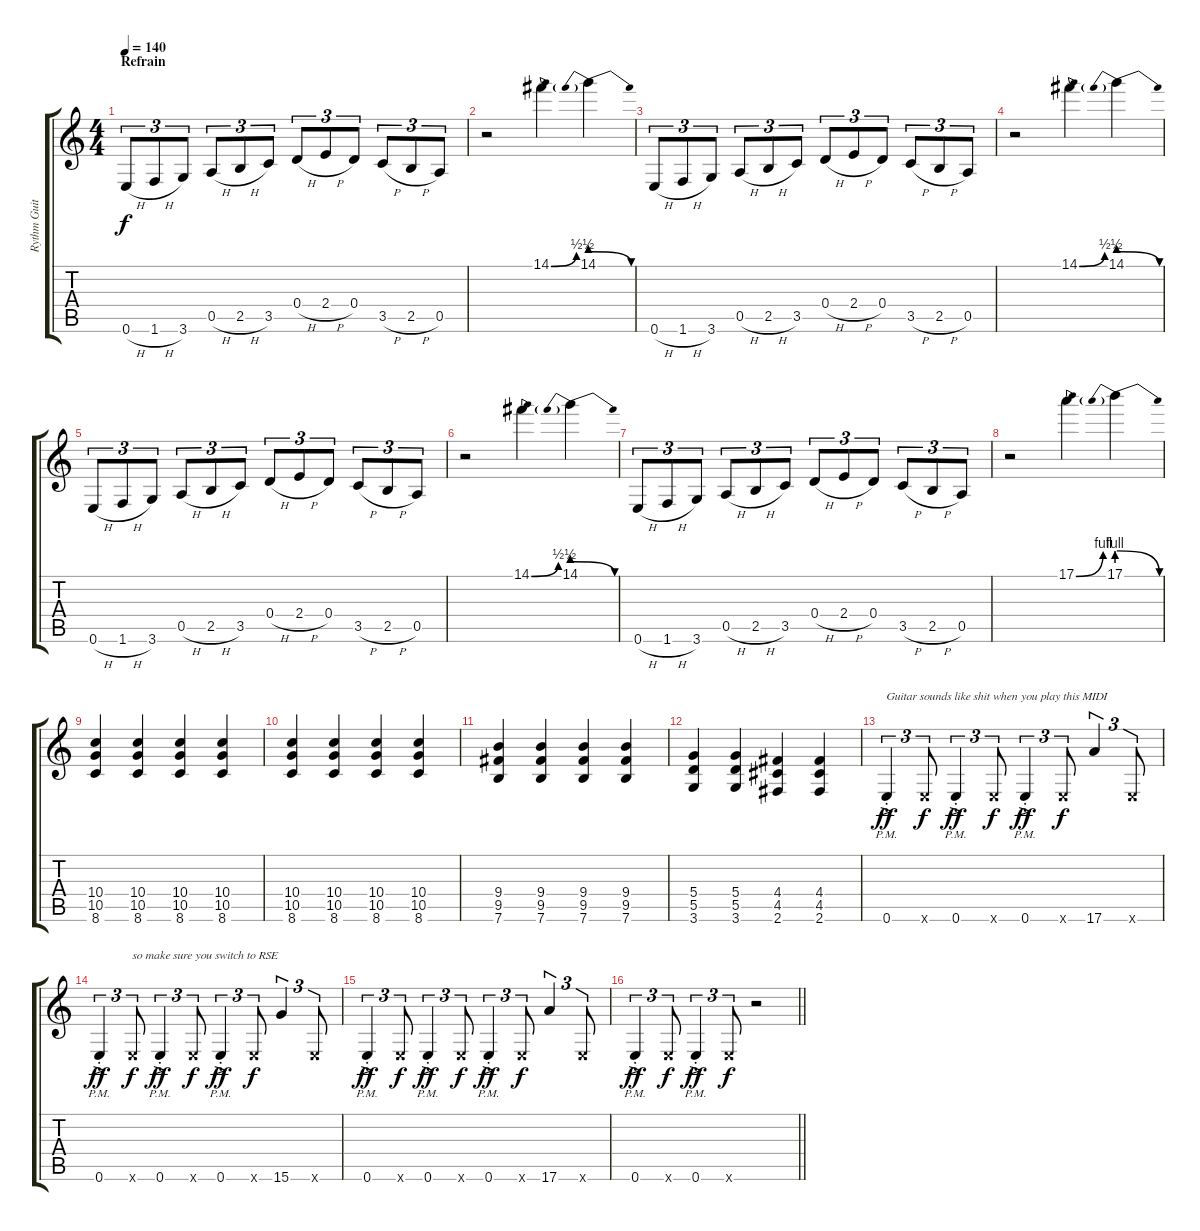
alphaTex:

\track ("Rythm Guitar (Aidan Nemeth)" "Rythm Guit") {instrument overdrivenguitar}
\staff {score tabs}
\tuning (E4 B3 G3 D3 A2 E2) {hide}
\ts (4 4)
\section ("" "Refrain")
\tempo 140
\clef g2
\ks c
0.6{h}.8{tu (3 2) dy f} 1.6{h}.8{tu (3 2)} 3.6.8{tu (3 2)} 0.5{h}.8{tu (3 2)} 2.5{h}.8{tu (3 2)} 3.5.8{tu (3 2)} 0.4{h}.8{tu (3 2)} 2.4{h}.8{tu (3 2)} 0.4.8{tu (3 2)} 3.5{h}.8{tu (3 2)} 2.5{h}.8{tu (3 2)} 0.5.8{tu (3 2)} |
r.2 14.1{be (bend 0 0 60 2)}.4 14.1{be (prebendrelease 0 2 60 0)}.4 |
0.6{h}.8{tu (3 2)} 1.6{h}.8{tu (3 2)} 3.6.8{tu (3 2)} 0.5{h}.8{tu (3 2)} 2.5{h}.8{tu (3 2)} 3.5.8{tu (3 2)} 0.4{h}.8{tu (3 2)} 2.4{h}.8{tu (3 2)} 0.4.8{tu (3 2)} 3.5{h}.8{tu (3 2)} 2.5{h}.8{tu (3 2)} 0.5.8{tu (3 2)} |
r.2 14.1{be (bend 0 0 60 2)}.4 14.1{be (prebendrelease 0 2 60 0)}.4 |
0.6{h}.8{tu (3 2)} 1.6{h}.8{tu (3 2)} 3.6.8{tu (3 2)} 0.5{h}.8{tu (3 2)} 2.5{h}.8{tu (3 2)} 3.5.8{tu (3 2)} 0.4{h}.8{tu (3 2)} 2.4{h}.8{tu (3 2)} 0.4.8{tu (3 2)} 3.5{h}.8{tu (3 2)} 2.5{h}.8{tu (3 2)} 0.5.8{tu (3 2)} |
r.2 14.1{be (bend 0 0 60 2)}.4 14.1{be (prebendrelease 0 2 60 0)}.4 |
0.6{h}.8{tu (3 2)} 1.6{h}.8{tu (3 2)} 3.6.8{tu (3 2)} 0.5{h}.8{tu (3 2)} 2.5{h}.8{tu (3 2)} 3.5.8{tu (3 2)} 0.4{h}.8{tu (3 2)} 2.4{h}.8{tu (3 2)} 0.4.8{tu (3 2)} 3.5{h}.8{tu (3 2)} 2.5{h}.8{tu (3 2)} 0.5.8{tu (3 2)} |
r.2 17.1{be (bend 0 0 60 4)}.4 17.1{be (prebendrelease 0 4 60 0)}.4 |
(10.4 10.5 8.6).4 (10.4 10.5 8.6).4 (10.4 10.5 8.6).4 (10.4 10.5 8.6).4 |
(10.4 10.5 8.6).4 (10.4 10.5 8.6).4 (10.4 10.5 8.6).4 (10.4 10.5 8.6).4 |
(9.4 9.5 7.6).4 (9.4 9.5 7.6).4 (9.4 9.5 7.6).4 (9.4 9.5 7.6).4 |
(5.4 5.5 3.6).4 (5.4 5.5 3.6).4 (4.4 4.5 2.6).4 (4.4 4.5 2.6).4 |
0.6{ac pm st}.4{tu (3 2) txt "Guitar sounds like shit when you play this MIDI" dy ff} 0.6{x}.8{tu (3 2) dy f} 0.6{ac pm st}.4{tu (3 2) dy ff} 0.6{x}.8{tu (3 2) dy f} 0.6{ac pm st}.4{tu (3 2) dy ff} 0.6{x}.8{tu (3 2) dy f} 17.6.4{tu (3 2)} 0.6{x}.8{tu (3 2)} |
0.6{ac pm st}.4{tu (3 2) dy ff} 0.6{x}.8{tu (3 2) txt "so make sure you switch to RSE" dy f} 0.6{ac pm st}.4{tu (3 2) dy ff} 0.6{x}.8{tu (3 2) dy f} 0.6{ac pm st}.4{tu (3 2) dy ff} 0.6{x}.8{tu (3 2) dy f} 15.6.4{tu (3 2)} 0.6{x}.8{tu (3 2)} |
0.6{ac pm st}.4{tu (3 2) dy ff} 0.6{x}.8{tu (3 2) dy f} 0.6{ac pm st}.4{tu (3 2) dy ff} 0.6{x}.8{tu (3 2) dy f} 0.6{ac pm st}.4{tu (3 2) dy ff} 0.6{x}.8{tu (3 2) dy f} 17.6.4{tu (3 2)} 0.6{x}.8{tu (3 2)} |
\barLineRight lightlight
0.6{ac pm st}.4{tu (3 2) dy ff} 0.6{x}.8{tu (3 2) dy f} 0.6{ac pm st}.4{tu (3 2) dy ff} 0.6{x}.8{tu (3 2) dy f} r.2
